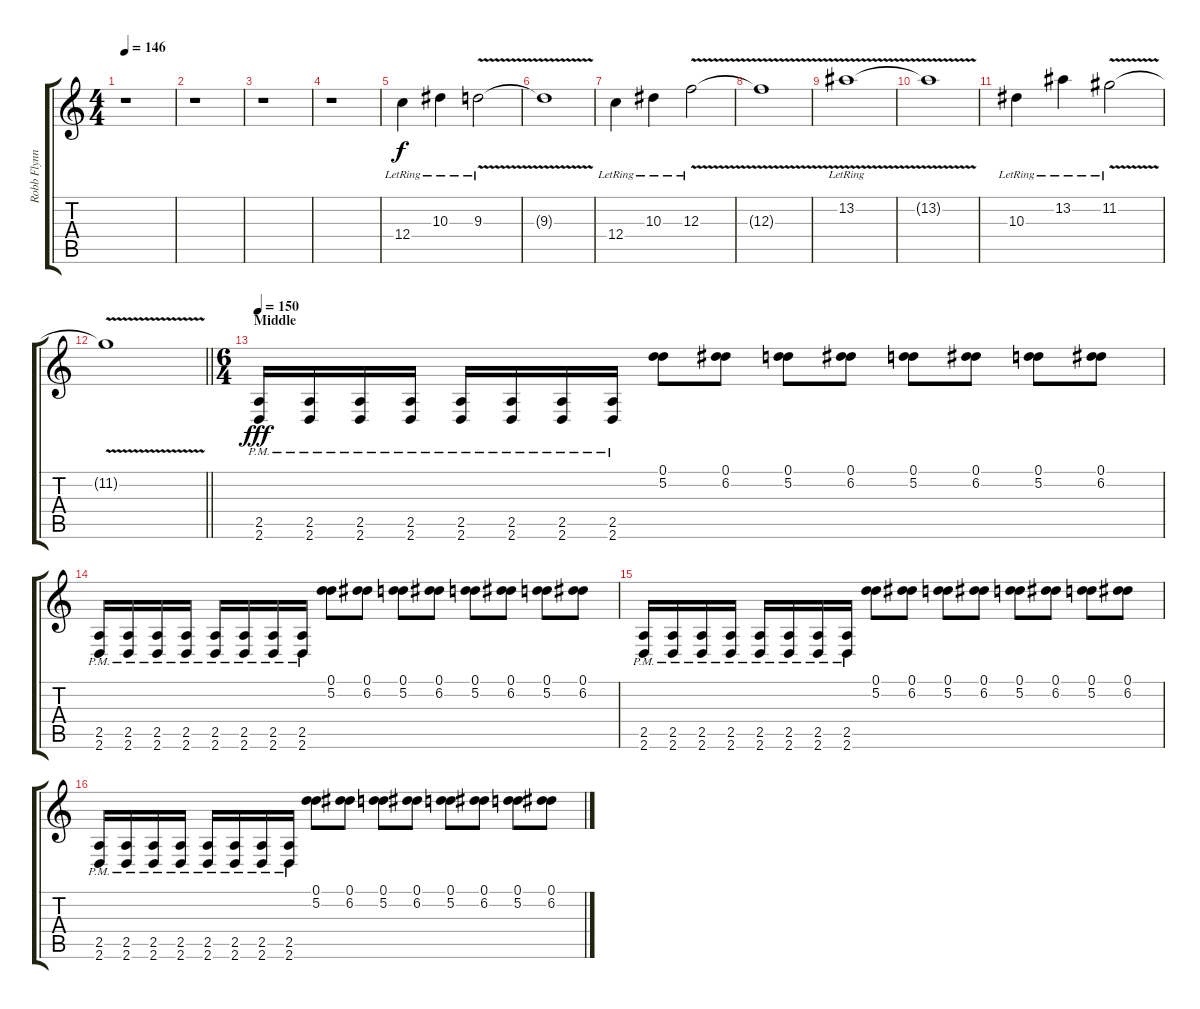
\track ("Robb Flynn" "Robb Flynn") {instrument distortionguitar}
\staff {score tabs}
\tuning (D4 A3 F3 C3 G2 C2) {hide}
\ts (4 4)
\tempo 146
\clef g2
\ks c
r.1{dy fff} |
r.1 |
r.1 |
r.1 |
12.4{lr}.4{dy f volume 6} 10.3{lr}.4 9.3{v lr}.2 |
9.3{t}.1 |
12.4{lr}.4 10.3{lr}.4 12.3{v lr}.2 |
12.3{t}.1 |
13.2{v lr}.1 |
13.2{t}.1 |
10.3{lr}.4 13.2{lr}.4 11.2{v lr}.2 |
\barLineRight lightlight
11.2{t}.1 |
\ts (6 4)
\section ("" "Middle")
\tempo 150
(2.5{pm} 2.6{pm}).16{dy fff volume 13} (2.5{pm} 2.6{pm}).16 (2.5{pm} 2.6{pm}).16 (2.5{pm} 2.6{pm}).16 (2.5{pm} 2.6{pm}).16 (2.5{pm} 2.6{pm}).16 (2.5{pm} 2.6{pm}).16 (2.5{pm} 2.6{pm}).16 (0.1 5.2).8 (0.1 6.2).8 (0.1 5.2).8 (0.1 6.2).8 (0.1 5.2).8 (0.1 6.2).8 (0.1 5.2).8 (0.1 6.2).8 |
(2.5{pm} 2.6{pm}).16 (2.5{pm} 2.6{pm}).16 (2.5{pm} 2.6{pm}).16 (2.5{pm} 2.6{pm}).16 (2.5{pm} 2.6{pm}).16 (2.5{pm} 2.6{pm}).16 (2.5{pm} 2.6{pm}).16 (2.5{pm} 2.6{pm}).16 (0.1 5.2).8 (0.1 6.2).8 (0.1 5.2).8 (0.1 6.2).8 (0.1 5.2).8 (0.1 6.2).8 (0.1 5.2).8 (0.1 6.2).8 |
(2.5{pm} 2.6{pm}).16 (2.5{pm} 2.6{pm}).16 (2.5{pm} 2.6{pm}).16 (2.5{pm} 2.6{pm}).16 (2.5{pm} 2.6{pm}).16 (2.5{pm} 2.6{pm}).16 (2.5{pm} 2.6{pm}).16 (2.5{pm} 2.6{pm}).16 (0.1 5.2).8 (0.1 6.2).8 (0.1 5.2).8 (0.1 6.2).8 (0.1 5.2).8 (0.1 6.2).8 (0.1 5.2).8 (0.1 6.2).8 |
(2.5{pm} 2.6{pm}).16 (2.5{pm} 2.6{pm}).16 (2.5{pm} 2.6{pm}).16 (2.5{pm} 2.6{pm}).16 (2.5{pm} 2.6{pm}).16 (2.5{pm} 2.6{pm}).16 (2.5{pm} 2.6{pm}).16 (2.5{pm} 2.6{pm}).16 (0.1 5.2).8 (0.1 6.2).8 (0.1 5.2).8 (0.1 6.2).8 (0.1 5.2).8 (0.1 6.2).8 (0.1 5.2).8 (0.1 6.2).8
